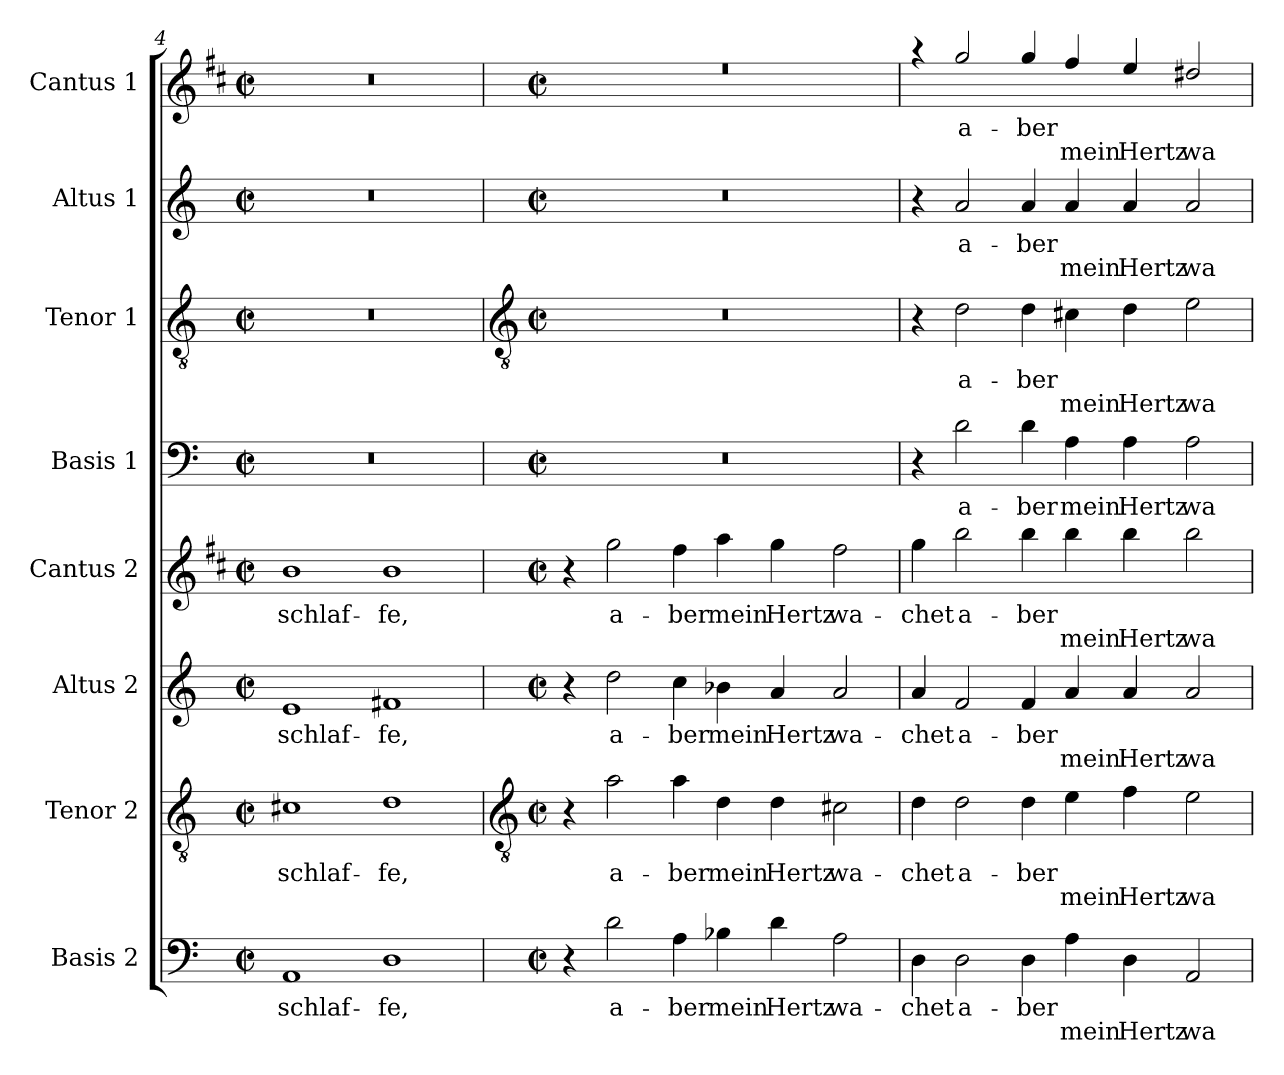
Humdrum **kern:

**kern	**text	**text	**kern	**text	**text	**kern	**text	**text	**kern	**text	**text	**kern	**text	**kern	**text	**text	**kern	**text	**text	**kern	**text	**text
*part8	*part8	*part8	*part7	*part7	*part7	*part6	*part6	*part6	*part5	*part5	*part5	*part4	*part4	*part3	*part3	*part3	*part2	*part2	*part2	*part1	*part1	*part1
*staff8	*staff8	*staff8	*staff7	*staff7	*staff7	*staff6	*staff6	*staff6	*staff5	*staff5	*staff5	*staff4	*staff4	*staff3	*staff3	*staff3	*staff2	*staff2	*staff2	*staff1	*staff1	*staff1
*I"Basis 2	*	*	*I"Tenor 2	*	*	*I"Altus 2	*	*	*I"Cantus 2	*	*	*I"Basis 1	*	*I"Tenor 1	*	*	*I"Altus 1	*	*	*I"Cantus 1	*	*
*clefF4	*	*	*clefGv2	*	*	*clefG2	*	*	*clefG2	*	*	*clefF4	*	*clefGv2	*	*	*clefG2	*	*	*clefG2	*	*
*	*	*	*	*	*	*	*	*	*ITrd1c2	*	*	*	*	*	*	*	*	*	*	*ITrd1c2	*	*
*k[]	*	*	*k[]	*	*	*k[]	*	*	*k[]	*	*	*k[]	*	*k[]	*	*	*k[]	*	*	*k[]	*	*
*C:	*	*	*C:	*	*	*C:	*	*	*C:	*	*	*C:	*	*C:	*	*	*C:	*	*	*C:	*	*
*M4/2	*	*	*M4/2	*	*	*M4/2	*	*	*M4/2	*	*	*M4/2	*	*M4/2	*	*	*M4/2	*	*	*M4/2	*	*
*met(c|)	*	*	*met(c|)	*	*	*met(c|)	*	*	*met(c|)	*	*	*met(c|)	*	*met(c|)	*	*	*met(c|)	*	*	*met(c|)	*	*
=4	=4	=4	=4	=4	=4	=4	=4	=4	=4	=4	=4	=4	=4	=4	=4	=4	=4	=4	=4	=4	=4	=4
!	!LO:LY:b	!	!	!LO:LY:b	!	!	!LO:LY:b	!	!	!LO:LY:b	!	!	!	!	!	!	!	!	!	!	!	!
1AA	schlaf-	.	1c#X	schlaf-	.	1e	schlaf-	.	1a	schlaf-	.	0r	.	0r	.	.	0r	.	.	0r	.	.
!	!LO:LY:b	!	!	!LO:LY:b	!	!	!LO:LY:b	!	!	!LO:LY:b	!	!	!	!	!	!	!	!	!	!	!	!
1D	-fe,	.	1d	-fe,	.	1f#X	-fe,	.	1a	-fe,	.	.	.	.	.	.	.	.	.	.	.	.
!!LO:LB:g=z
=5	=5	=5	=5	=5	=5	=5	=5	=5	=5	=5	=5	=5	=5	=5	=5	=5	=5	=5	=5	=5	=5	=5
*	*	*	*clefGv2	*	*	*	*	*	*	*	*	*	*	*clefGv2	*	*	*	*	*	*	*	*
*M4/2	*	*	*M4/2	*	*	*M4/2	*	*	*M4/2	*	*	*M4/2	*	*M4/2	*	*	*M4/2	*	*	*M4/2	*	*
*met(c|)	*	*	*met(c|)	*	*	*met(c|)	*	*	*met(c|)	*	*	*met(c|)	*	*met(c|)	*	*	*met(c|)	*	*	*met(c|)	*	*
*	*	*	*	*	*	*	*	*	*	*	*	*	*	*	*	*	*	*	*	*^	*	*
4r	.	.	4r	.	.	4r	.	.	4r	.	.	0r	.	0r	.	.	0r	.	.	0r	0ryy	.	.
!	!LO:LY:b	!	!	!LO:LY:b	!	!	!LO:LY:b	!	!	!LO:LY:b	!	!	!	!	!	!	!	!	!	!	!	!	!
2d	a-	.	2a	a-	.	2dd	a-	.	2ff	a-	.	.	.	.	.	.	.	.	.	.	.	.	.
!	!LO:LY:b	!	!	!LO:LY:b	!	!	!LO:LY:b	!	!	!LO:LY:b	!	!	!	!	!	!	!	!	!	!	!	!	!
4A	-ber	.	4a	-ber	.	4cc	-ber	.	4ee	-ber	.	.	.	.	.	.	.	.	.	.	.	.	.
!	!LO:LY:b	!	!	!LO:LY:b	!	!	!LO:LY:b	!	!	!LO:LY:b	!	!	!	!	!	!	!	!	!	!	!	!	!
4B-X	mein	.	4d	mein	.	4b-X	mein	.	4gg	mein	.	.	.	.	.	.	.	.	.	.	.	.	.
!	!LO:LY:b	!	!	!LO:LY:b	!	!	!LO:LY:b	!	!	!LO:LY:b	!	!	!	!	!	!	!	!	!	!	!	!	!
4d	Hertz	.	4d	Hertz	.	4a	Hertz	.	4ff	Hertz	.	.	.	.	.	.	.	.	.	.	.	.	.
!	!LO:LY:b	!	!	!LO:LY:b	!	!	!LO:LY:b	!	!	!LO:LY:b	!	!	!	!	!	!	!	!	!	!	!	!	!
2A	wa-	.	2c#X	wa-	.	2a	wa-	.	2ee	wa-	.	.	.	.	.	.	.	.	.	.	.	.	.
=6	=6	=6	=6	=6	=6	=6	=6	=6	=6	=6	=6	=6	=6	=6	=6	=6	=6	=6	=6	=6	=6	=6	=6
!	!LO:LY:b	!	!	!LO:LY:b	!	!	!LO:LY:b	!	!	!LO:LY:b	!	!	!	!	!	!	!	!	!	!	!	!	!
4D	-chet	.	4d	-chet	.	4a	-chet	.	4ff	-chet	.	4r	.	4r	.	.	4r	.	.	4r	0ryy	.	.
!	!LO:LY:b	!	!	!LO:LY:b	!	!	!LO:LY:b	!	!	!LO:LY:b	!	!	!LO:LY:b	!	!LO:LY:b	!	!	!LO:LY:b	!	!	!	!LO:LY:b	!
2D	a-	.	2d	a-	.	2f	a-	.	2aa	a-	.	2d	a-	2d	a-	.	2a	a-	.	2ff	.	a-	.
!	!LO:LY:b	!	!	!LO:LY:b	!	!	!LO:LY:b	!	!	!LO:LY:b	!	!	!LO:LY:b	!	!LO:LY:b	!	!	!LO:LY:b	!	!	!	!LO:LY:b	!
4D	-ber	.	4d	-ber	.	4f	-ber	.	4aa	-ber	.	4d	-ber	4d	-ber	.	4a	-ber	.	4ff	.	-ber	.
!	!	!LO:LY:b	!	!	!LO:LY:b	!	!	!LO:LY:b	!	!	!LO:LY:b	!	!LO:LY:b	!	!	!LO:LY:b	!	!	!LO:LY:b	!	!	!	!LO:LY:b
4A	.	mein	4e	.	mein	4a	.	mein	4aa	.	mein	4A	mein	4c#X	.	mein	4a	.	mein	4ee	.	.	mein
!	!	!LO:LY:b	!	!	!LO:LY:b	!	!	!LO:LY:b	!	!	!LO:LY:b	!	!LO:LY:b	!	!	!LO:LY:b	!	!	!LO:LY:b	!	!	!	!LO:LY:b
4D	.	Hertz	4f	.	Hertz	4a	.	Hertz	4aa	.	Hertz	4A	Hertz	4d	.	Hertz	4a	.	Hertz	4dd	.	.	Hertz
!	!	!LO:LY:b	!	!	!LO:LY:b	!	!	!LO:LY:b	!	!	!LO:LY:b	!	!LO:LY:b	!	!	!LO:LY:b	!	!	!LO:LY:b	!	!	!	!LO:LY:b
2AA	.	wa-	2e	.	wa-	2a	.	wa-	2aa	.	wa-	2A	wa-	2e	.	wa-	2a	.	wa-	2cc#X	.	.	wa-
*	*	*	*	*	*	*	*	*	*	*	*	*	*	*	*	*	*	*	*	*v	*v	*	*
=	=	=	=	=	=	=	=	=	=	=	=	=	=	=	=	=	=	=	=	=	=	=
*-	*-	*-	*-	*-	*-	*-	*-	*-	*-	*-	*-	*-	*-	*-	*-	*-	*-	*-	*-	*-	*-	*-
